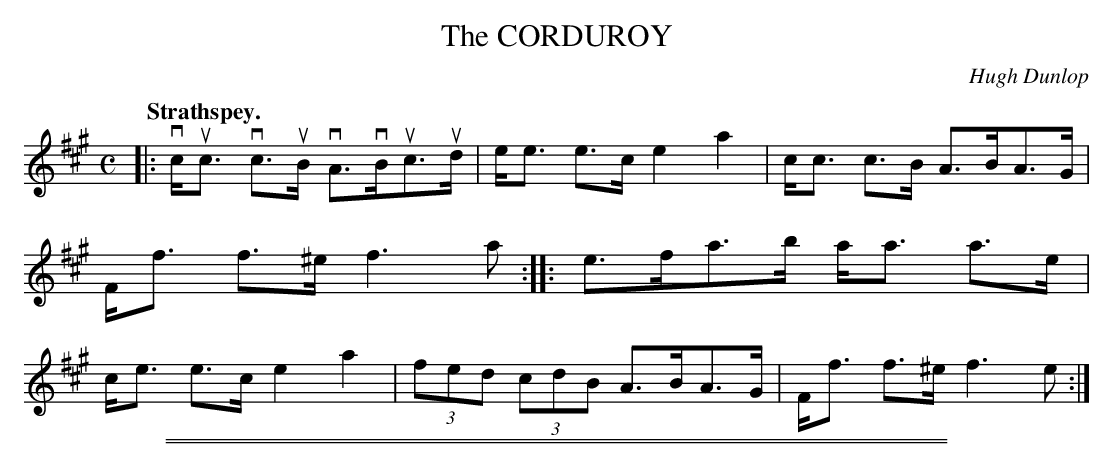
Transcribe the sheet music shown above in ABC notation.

X:1
T: The CORDUROY
C: Hugh Dunlop
Q:"Strathspey."
M: C
L: 1/8
K: A
|:\
vc<uc vc>uB vA>vBuc>ud | e<e e>c e2 a2 |\
c<c c>B A>BA>G | F<f f>^e f3 a ::\
e>fa>b a<a a>e | c<e e>c e2 a2 |\
(3fed (3cdB A>BA>G | F<f f>^e f3 e :|
